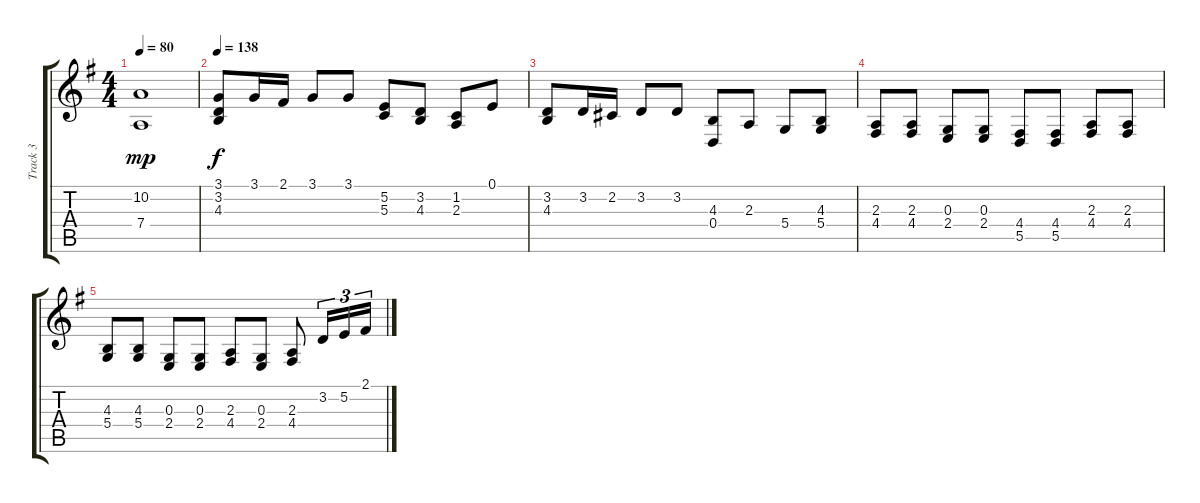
\track ("Track 3" "Track 3") {instrument stringensemble1}
\staff {score tabs}
\tuning (E4 B3 G3 D3 A2 E2) {hide}
\ts (4 4)
\tempo 80
\clef g2
\ks g
(10.2 7.4).1{dy mp} |
\tempo 138
(3.1 3.2 4.3).8{dy f} 3.1.16 2.1.16 3.1.8 3.1.8 (5.2 5.3).8 (3.2 4.3).8 (1.2 2.3).8 0.1.8 |
(3.2 4.3).8 3.2.16 2.2.16 3.2.8 3.2.8 (4.3 0.4).8 2.3.8 5.4.8 (4.3 5.4).8 |
(2.3 4.4).8 (2.3 4.4).8 (0.3 2.4).8 (0.3 2.4).8 (4.4 5.5).8 (4.4 5.5).8 (2.3 4.4).8 (2.3 4.4).8 |
(4.3 5.4).8 (4.3 5.4).8 (0.3 2.4).8 (0.3 2.4).8 (2.3 4.4).8 (0.3 2.4).8 (2.3 4.4).8 3.2.16{tu (3 2)} 5.2.16{tu (3 2)} 2.1.16{tu (3 2)}
